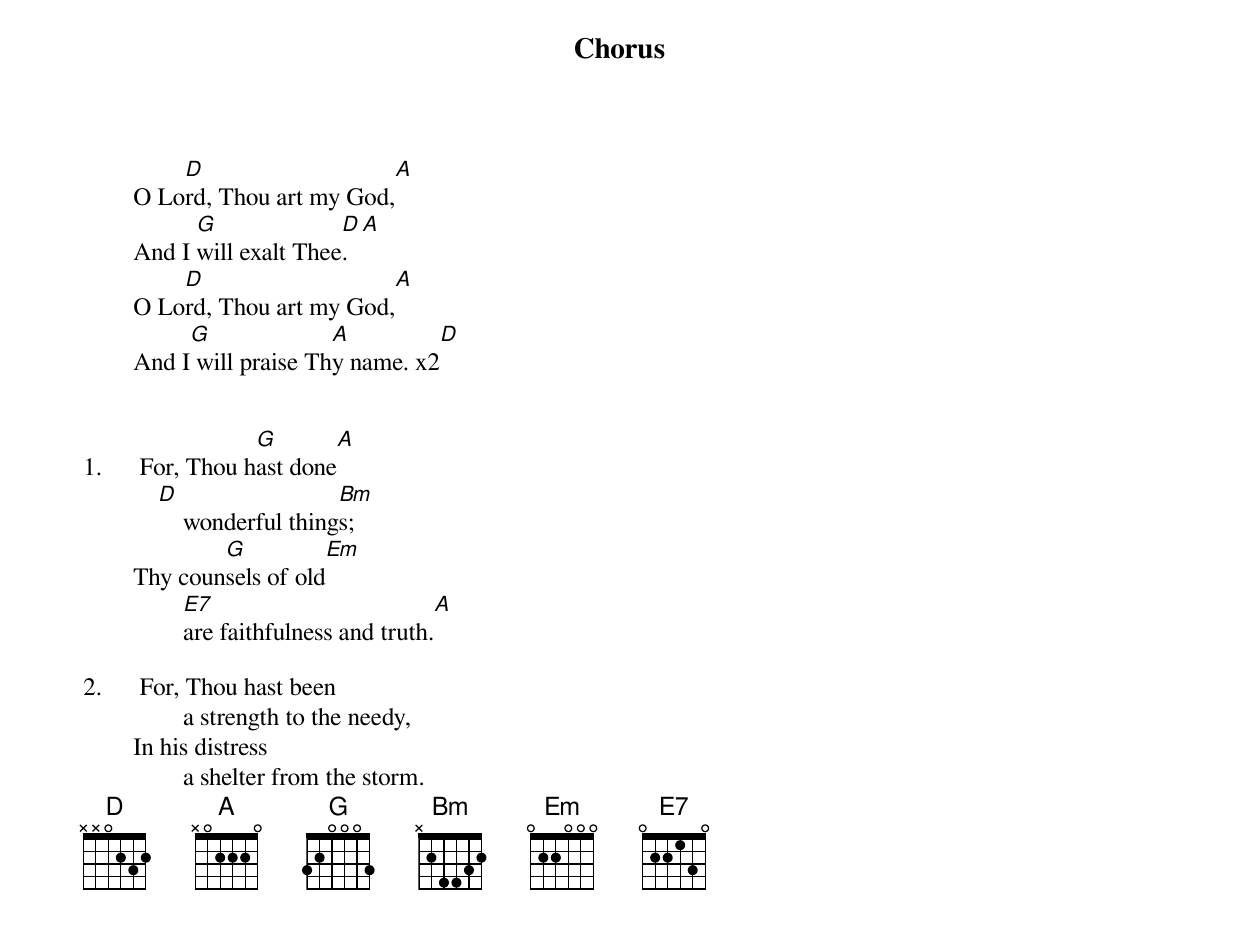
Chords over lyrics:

Chorus
            D                                    A
	O Lord, Thou art my God,
              G              D         A
	And I will exalt Thee.
            D                                    A
	O Lord, Thou art my God,
             G              A                   D
	And I will praise Thy name. x2


                   G                 A
1.	For, Thou hast done
            D                  Bm
		wonderful things;
                G                   Em
	Thy counsels of old
                E7                              A
		are faithfulness and truth.

2.	For, Thou hast been
		a strength to the needy,
	In his distress
		a shelter from the storm.
